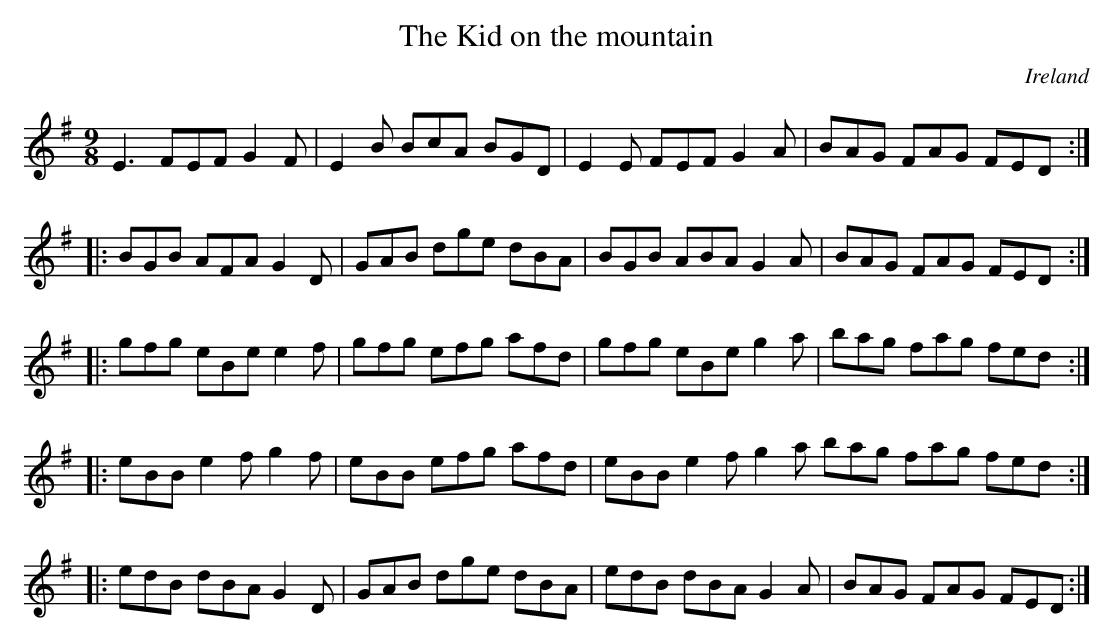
X:1
T:Kid on the mountain, The
O:Ireland
M:9/8
K:Em
E3 FEF G2F|E2B BcA BGD|E2E FEF G2A|BAG FAG FED::
BGB AFA G2D|GAB dge dBA|\
BGB ABA G2A|BAG FAG FED::
gfg eBe e2f|gfg efg afd|\
gfg eBe g2a|bag fag fed::
eBB e2f g2f|eBB efg afd|\
eBB e2f g2a bag fag fed::
edB dBA G2D|GAB dge dBA|\
edB dBA G2A|BAG FAG FED:|
